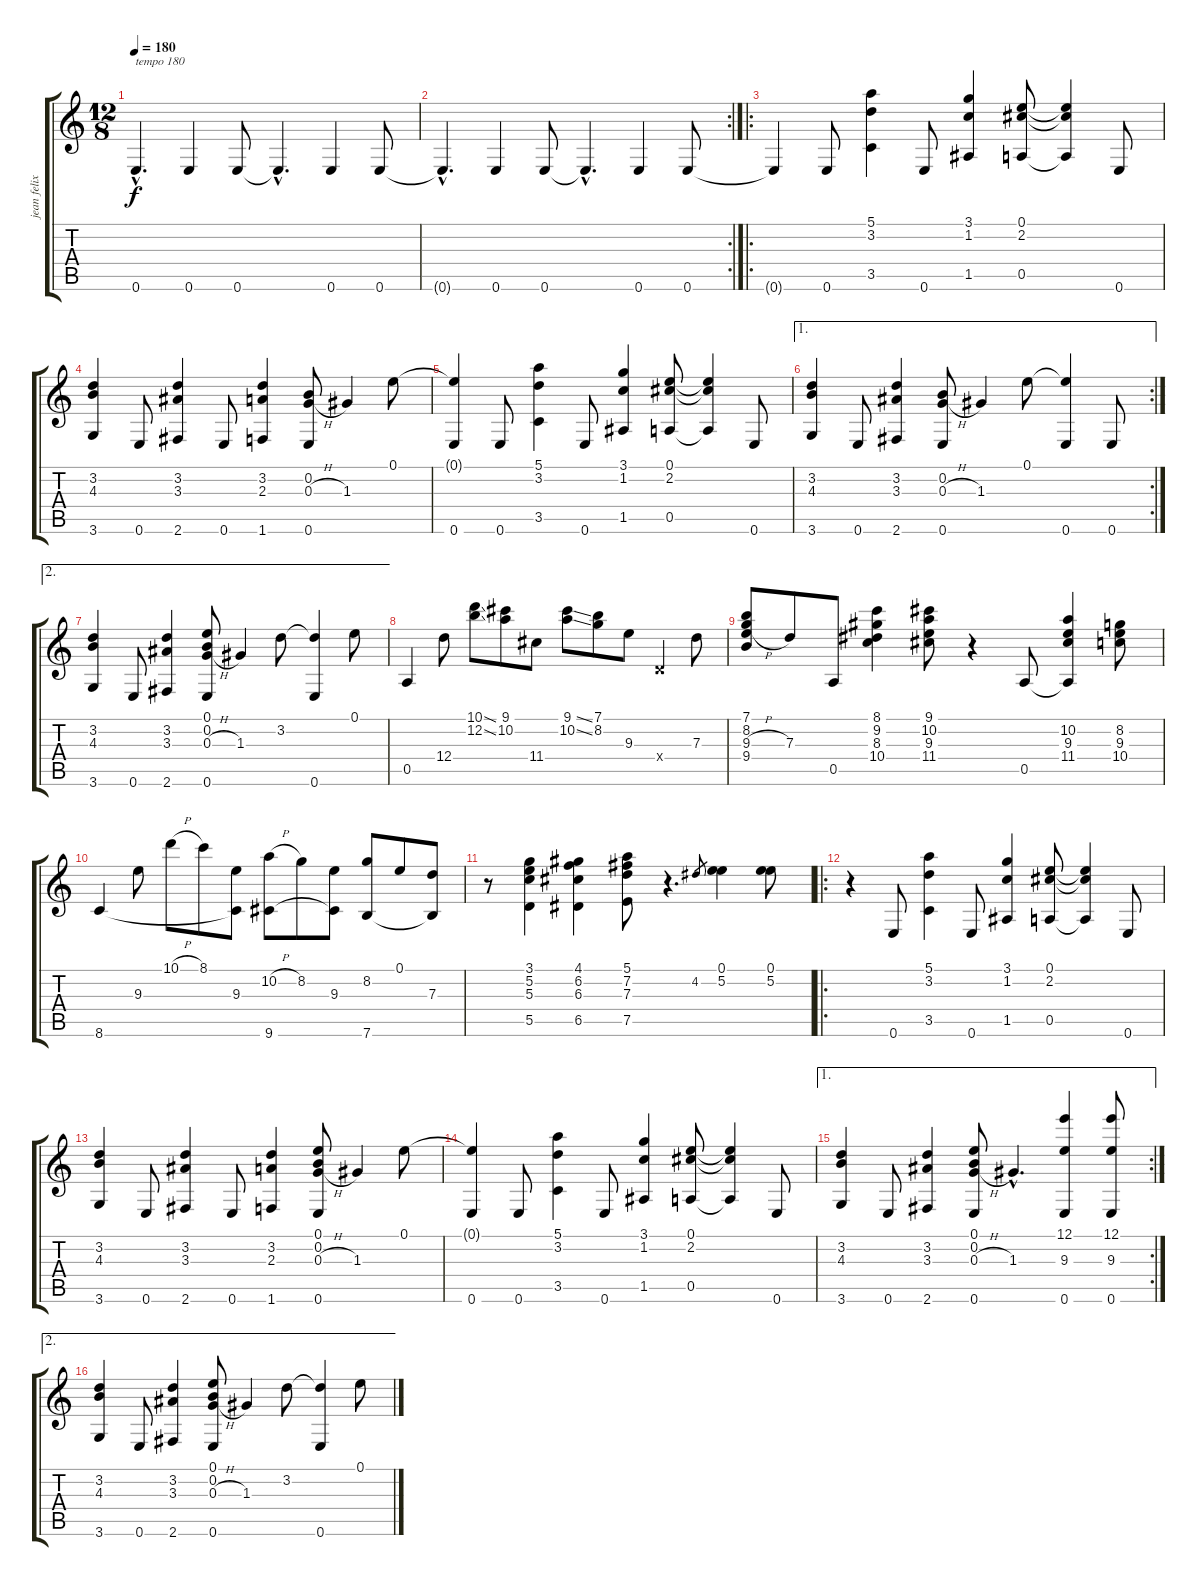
\track ("jean felix lalanne" "jean felix") {instrument acousticguitarnylon}
\staff {score tabs}
\tuning (E4 B3 G3 D3 A2 E2) {hide}
\ts (12 8)
\tempo 180
\clef g2
\ks c
0.6{hac}.4{d txt "tempo 180" dy f instrument acousticguitarnylon} 0.6.4 0.6.8 0.6{hac t}.4{d} 0.6.4 0.6.8 |
\rc 2
0.6{hac t}.4{d} 0.6.4 0.6.8 0.6{hac t}.4{d} 0.6.4 0.6.8 |
\ro
0.6{t}.4 0.6.8 (5.1 3.2 3.5).4 0.6.8 (3.1 1.2 1.5).4 (0.1 2.2 0.5).8 (0.1{t} 2.2{t} 0.5{t}).4 0.6.8 |
(3.2 4.3 3.6).4 0.6.8 (3.2 3.3 2.6).4 0.6.8 (3.2 2.3 1.6).4 (0.2 0.3{h} 0.6).8 1.3.4 0.1.8 |
(0.1{t} 0.6).4 0.6.8 (5.1 3.2 3.5).4 0.6.8 (3.1 1.2 1.5).4 (0.1 2.2 0.5).8 (0.1{t} 2.2{t} 0.5{t}).4 0.6.8 |
\ae 1
\rc 2
(3.2 4.3 3.6).4 0.6.8 (3.2 3.3 2.6).4 (0.2 0.3{h} 0.6).8 1.3.4 0.1.8 (0.1{t} 0.6).4 0.6.8 |
\ae 2
(3.2 4.3 3.6).4 0.6.8 (3.2 3.3 2.6).4 (0.1 0.2 0.3{h} 0.6).8 1.3.4 3.2.8 (3.2{t} 0.6).4 0.1.8 |
0.5.4 12.4.8 (10.1{ss} 12.2{ss}).8 (9.1 10.2).8 11.4.8 (9.1{ss} 10.2{ss}).8 (7.1 8.2).8 9.3.8 0.4{x}.4 7.3.8 |
(7.1 8.2 9.3{h} 9.4).8 7.3.8 0.5.8 (8.1 9.2 8.3 10.4).4 (9.1 10.2 9.3 11.4).8 r.4 0.5.8 (10.2 9.3 11.4 0.5{t}).4 (8.2 9.3 10.4).8 |
8.6.4 9.3.8 10.1{h}.8 8.1.8 (9.3 8.6{t}).8 (10.2{h} 9.6).8 8.2.8 (9.3 9.6{t}).8 (8.2 7.6).8 0.1.8 (7.3 7.6{t}).8 |
r.8 (3.1 5.2 5.3 5.5).4 (4.1 6.2 6.3 6.5).4 (5.1 7.2 7.3 7.5).8 r.4{d} 4.2.8{gr} (0.1 5.2).4 (0.1 5.2).8 |
\ro
r.4 0.6.8 (5.1 3.2 3.5).4 0.6.8 (3.1 1.2 1.5).4 (0.1 2.2 0.5).8 (0.1{t} 2.2{t} 0.5{t}).4 0.6.8 |
(3.2 4.3 3.6).4 0.6.8 (3.2 3.3 2.6).4 0.6.8 (3.2 2.3 1.6).4 (0.1 0.2 0.3{h} 0.6).8 1.3.4 0.1.8 |
(0.1{t} 0.6).4 0.6.8 (5.1 3.2 3.5).4 0.6.8 (3.1 1.2 1.5).4 (0.1 2.2 0.5).8 (0.1{t} 2.2{t} 0.5{t}).4 0.6.8 |
\ae 1
\rc 2
(3.2 4.3 3.6).4 0.6.8 (3.2 3.3 2.6).4 (0.1 0.2 0.3{h} 0.6).8 1.3{hac}.4{d} (12.1 9.3 0.6).4 (12.1 9.3 0.6).8 |
\ae 2
(3.2 4.3 3.6).4 0.6.8 (3.2 3.3 2.6).4 (0.1 0.2 0.3{h} 0.6).8 1.3.4 3.2.8 (3.2{t} 0.6).4 0.1.8
